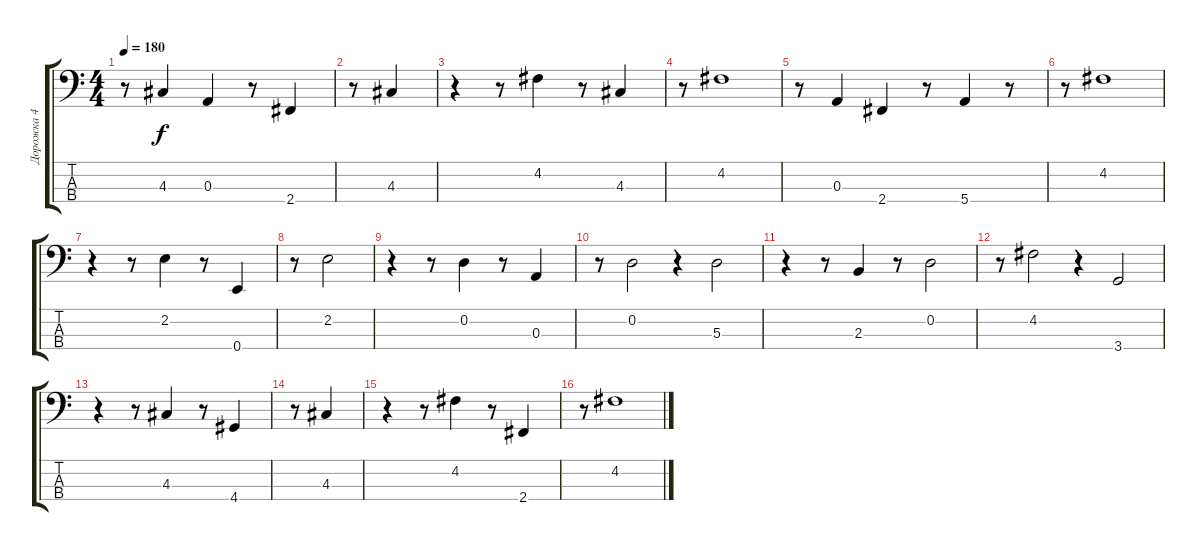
\track ("Дорожка 4" "Дорожка 4") {instrument electricbassfinger}
\staff {score tabs}
\tuning (G2 D2 A1 E1) {hide}
\ts (4 4)
\tempo 180
\clef f4
\ks c
r.8{dy f} 4.3.4 0.3.4 r.8 2.4.4 |
r.8 4.3.4 |
r.4 r.8 4.2.4 r.8 4.3.4 |
r.8 4.2.1 |
r.8 0.3.4 2.4.4 r.8 5.4.4 r.8 |
r.8 4.2.1 |
r.4 r.8 2.2.4 r.8 0.4.4 |
r.8 2.2.2 |
r.4 r.8 0.2.4 r.8 0.3.4 |
r.8 0.2.2 r.4 5.3.2 |
r.4 r.8 2.3.4 r.8 0.2.2 |
r.8 4.2.2 r.4 3.4.2 |
r.4 r.8 4.3.4 r.8 4.4.4 |
r.8 4.3.4 |
r.4 r.8 4.2.4 r.8 2.4.4 |
r.8 4.2.1
